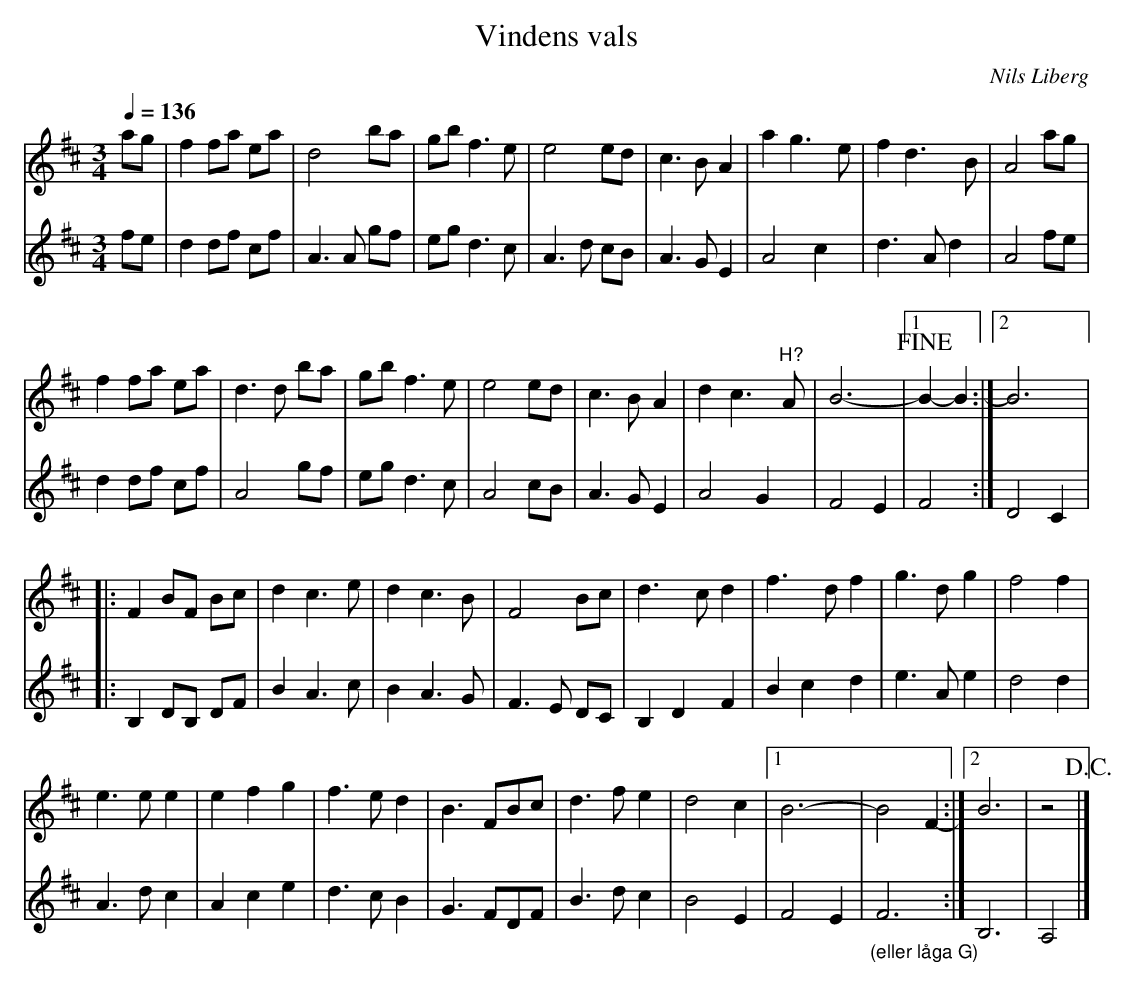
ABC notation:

X:1
T:Vindens vals
C:Nils Liberg
Q:1/4=136
M:3/4
L:1/8
K:Bm
V:1
ag | f2 fa ea | d4 ba | gb f3e | e4 ed | c2>B2 A2 | a2 g2> e2 | f2 d3 B | A4 ag |
f2 fa ea | d3 d ba | gb f3e | e4 ed | c2>B2 A2 | d2 c2> "H?"A2 | B6- |1 !fine! B2-B2 :|2 B6 |:
F2 BF Bc | d2 c3 e | d2 c2>B2 | F4 Bc | d2>c2 d2 | f2>d2 f2 | g2> d2 g2 | f4 f2 |
e2>e2 e2 | e2 f2 g2 | f2> e2 d2 | B3 FBc | d3 fe2 | d4 c2 |1 B6- | B4 F2- :|2 B6 | z4 !D.C.!|]
V:2
fe | d2 df cf | A3A gf | eg d3 c | A3 d cB | A3G E2 | A4 c2 | d2> A2 d2 | A4 fe |
d2 df cf | A4 gf | eg d3 c | A4 cB | A3G E2 | A4 G2 | F4 E2 | F4 :| D4 C2 |:
B,2 DB, DF | B2 A3 c | B2 A2> G2 | F3 E DC | B,2 D2 F2 | B2 c2 d2 | e2> A2 e2 | d4 d2 |
A3 d c2 | A2 c2 e2 | d2>c2 B2 | G3 FDF | B3 d c2 | B4 E2 | F4 E2 | "_(eller låga G)"F6 :| B,6 | A,4 |]
